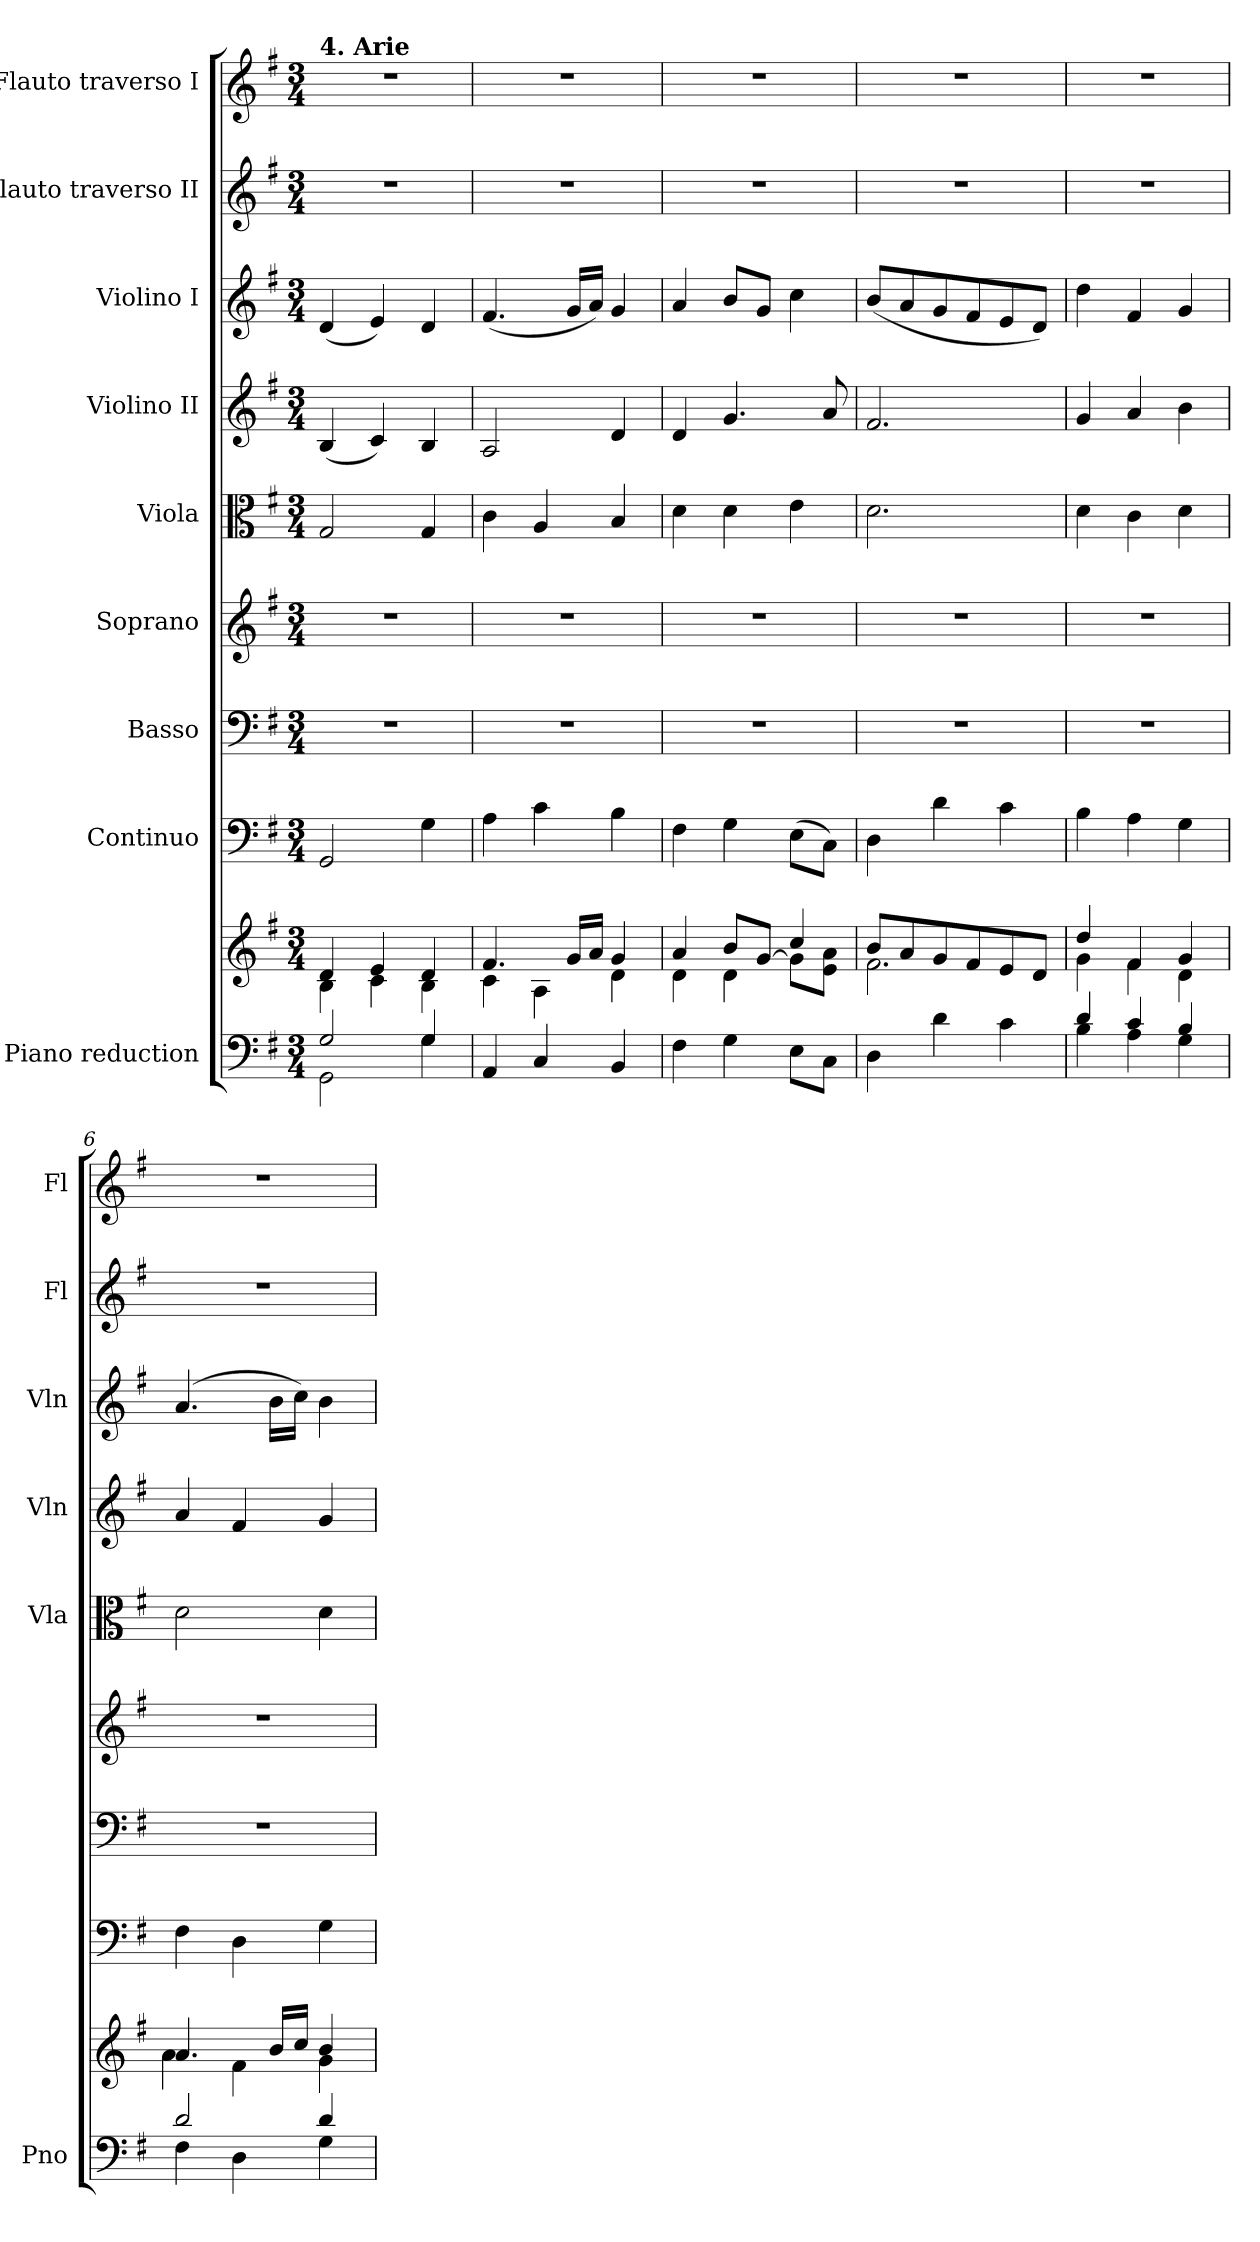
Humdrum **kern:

**kern	**kern	**kern	**kern	**kern	**kern	**kern	**kern	**kern	**kern
*part9	*part9	*part8	*part7	*part6	*part5	*part4	*part3	*part2	*part1
*staff10	*staff9	*staff8	*staff7	*staff6	*staff5	*staff4	*staff3	*staff2	*staff1
*I"Piano reduction	*	*I"Continuo	*I"Basso	*I"Soprano	*I"Viola	*I"Violino II	*I"Violino I	*I"Flauto traverso II	*I"Flauto traverso I
*I'Pno	*	*	*	*	*I'Vla	*I'Vln	*I'Vln	*I'Fl	*I'Fl
*stria5	*stria5	*	*	*	*	*	*	*	*
*clefF4	*clefG2	*clefF4	*clefF4	*clefG2	*clefC3	*clefG2	*clefG2	*clefG2	*clefG2
*k[f#]	*k[f#]	*k[f#]	*k[f#]	*k[f#]	*k[f#]	*k[f#]	*k[f#]	*k[f#]	*k[f#]
*M3/4	*M3/4	*M3/4	*M3/4	*M3/4	*M3/4	*M3/4	*M3/4	*M3/4	*M3/4
=1	=1	=1	=1	=1	=1	=1	=1	=1	=1
*^	*^	*	*	*	*	*	*	*	*
!	!	!	!	!	!	!	!	!	!	!	!LO:TX:a:B:t=4. Arie
2G/	2GG\	4d/	4B\	2GG/	2.r	2.r	2G/	(4B/	(4d/	2.r	2.r
.	.	4e/	4c\	.	.	.	.	4c/)	4e/)	.	.
4G/	4G\	4d/	4B\	4G\	.	.	4G/	4B/	4d/	.	.
*v	*v	*	*	*	*	*	*	*	*	*	*
=2	=2	=2	=2	=2	=2	=2	=2	=2	=2	=2
4AA/	4.f#/	4c\	4A\	2.r	2.r	4c\	2A/	(4.f#/	2.r	2.r
4C/	.	4A\	4c\	.	.	4A/	.	.	.	.
.	16g/LL	.	.	.	.	.	.	16g/LL	.	.
.	16a/JJ	.	.	.	.	.	.	16a/JJ)	.	.
4BB/	4g/	4d\	4B\	.	.	4B/	4d/	4g/	.	.
=3	=3	=3	=3	=3	=3	=3	=3	=3	=3	=3
4F#\	4a/	4d\	4F#\	2.r	2.r	4d\	4d/	4a/	2.r	2.r
4G\	8b/L	4d\	4G\	.	.	4d\	4.g/	8b/L	.	.
.	[<8g/J	.	.	.	.	.	.	8g/J	.	.
8E\L	4cc/	8g\L]	(8E\L	.	.	4e\	.	4cc\	.	.
8C\J	.	8e\ 8a\J	8C\J)	.	.	.	8a/	.	.	.
=4	=4	=4	=4	=4	=4	=4	=4	=4	=4	=4
4D\	8b/L	2.f#\	4D\	2.r	2.r	2.d\	2.f#/	(8b/L	2.r	2.r
.	8a/	.	.	.	.	.	.	8a/	.	.
4d\	8g/	.	4d\	.	.	.	.	8g/	.	.
.	8f#/	.	.	.	.	.	.	8f#/	.	.
4c\	8e/	.	4c\	.	.	.	.	8e/	.	.
.	8d/J	.	.	.	.	.	.	8d/J)	.	.
=5	=5	=5	=5	=5	=5	=5	=5	=5	=5	=5
*^	*	*	*	*	*	*	*	*	*	*
4d/	4B\	4dd/	4g\	4B\	2.r	2.r	4d\	4g/	4dd\	2.r	2.r
4c/	4A\	4f#/	4f#\	4A\	.	.	4c\	4a/	4f#/	.	.
4B/	4G\	4g/	4d\	4G\	.	.	4d\	4b\	4g/	.	.
=6	=6	=6	=6	=6	=6	=6	=6	=6	=6	=6	=6
2d/	4F#\	4.a/	4a\	4F#\	2.r	2.r	2d\	4a/	(4.a/	2.r	2.r
.	4D\	.	4f#\	4D\	.	.	.	4f#/	.	.	.
.	.	16b/LL	.	.	.	.	.	.	16b\LL	.	.
.	.	16cc/JJ	.	.	.	.	.	.	16cc\JJ)	.	.
4d/	4G\	4b/	4g\	4G\	.	.	4d\	4g/	4b\	.	.
*v	*v	*	*	*	*	*	*	*	*	*	*
*	*v	*v	*	*	*	*	*	*	*	*
=	=	=	=	=	=	=	=	=	=
*-	*-	*-	*-	*-	*-	*-	*-	*-	*-
